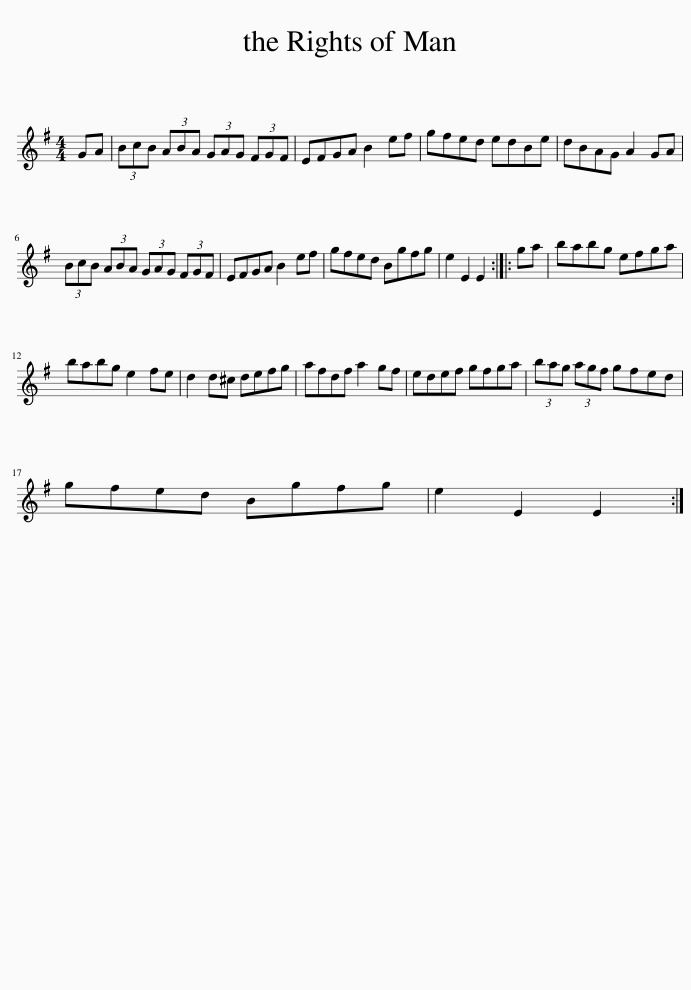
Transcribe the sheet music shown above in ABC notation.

X:1
L:1/8
M:4/4
I:linebreak $
K:Emin
V:1 treble
V:1
 GA | (3BcB (3ABA (3GAG (3FGF | EFGA B2 ef | gfed edBe | dBAG A2 GA |$ %5
 (3BcB (3ABA (3GAG (3FGF | EFGA B2 ef | gfed Bgfg | e2 E2 E2 :: ga | %10
 babg efga |$ babg e2 fe | d2 d^c defg | afdf a2 gf | edef gfga | %15
 (3bag (3agf gfed |$ gfed Bgfg | e2 E2 E2 :| %18
